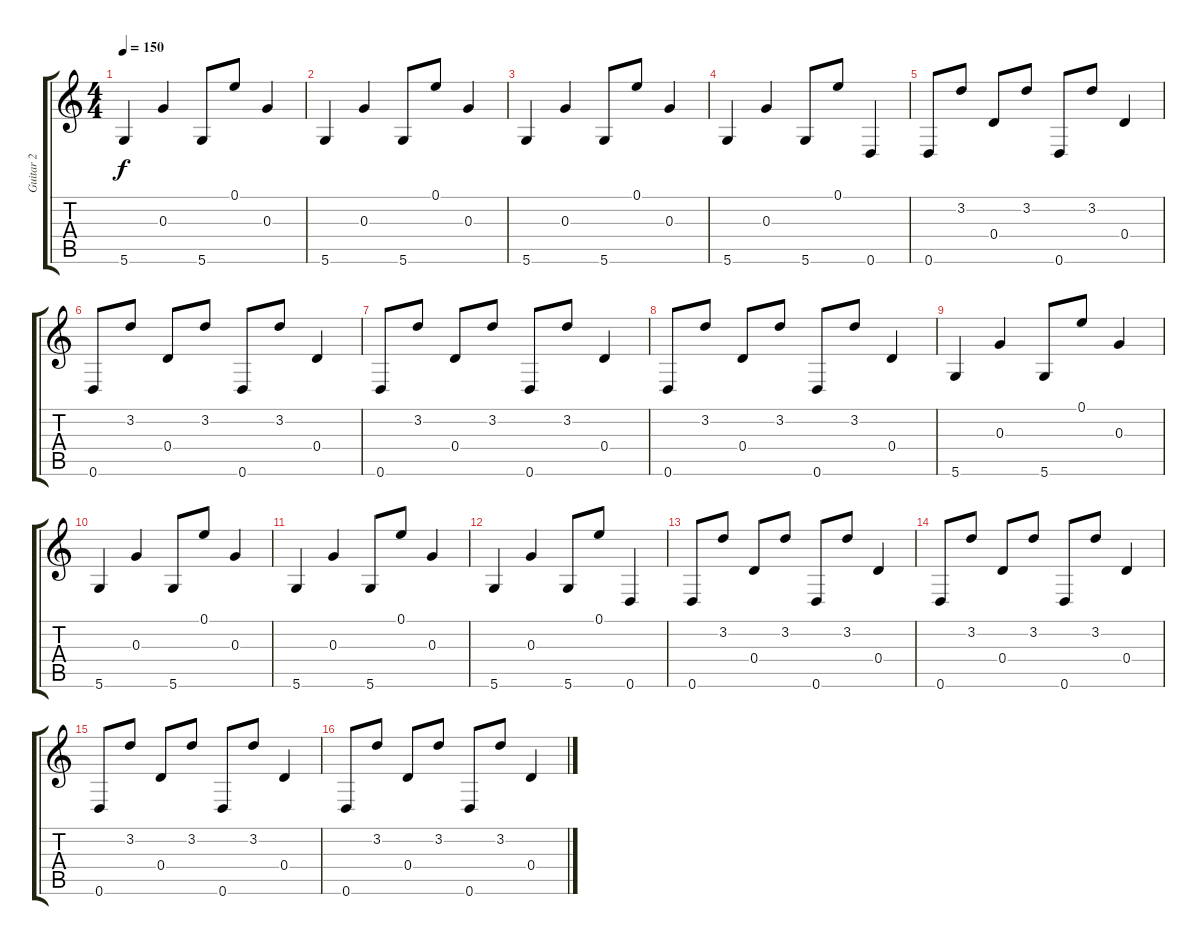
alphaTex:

\track ("Guitar 2" "Guitar 2") {instrument acousticguitarsteel}
\staff {score tabs}
\tuning (E4 B3 G3 D3 A2 D2) {hide}
\ts (4 4)
\tempo 150
\clef g2
\ks c
5.6.4{dy f} 0.3.4 5.6.8 0.1.8 0.3.4 |
5.6.4 0.3.4 5.6.8 0.1.8 0.3.4 |
5.6.4 0.3.4 5.6.8 0.1.8 0.3.4 |
5.6.4 0.3.4 5.6.8 0.1.8 0.6.4 |
0.6.8 3.2.8 0.4.8 3.2.8 0.6.8 3.2.8 0.4.4 |
0.6.8 3.2.8 0.4.8 3.2.8 0.6.8 3.2.8 0.4.4 |
0.6.8 3.2.8 0.4.8 3.2.8 0.6.8 3.2.8 0.4.4 |
0.6.8 3.2.8 0.4.8 3.2.8 0.6.8 3.2.8 0.4.4 |
5.6.4 0.3.4 5.6.8 0.1.8 0.3.4 |
5.6.4 0.3.4 5.6.8 0.1.8 0.3.4 |
5.6.4 0.3.4 5.6.8 0.1.8 0.3.4 |
5.6.4 0.3.4 5.6.8 0.1.8 0.6.4 |
0.6.8 3.2.8 0.4.8 3.2.8 0.6.8 3.2.8 0.4.4 |
0.6.8 3.2.8 0.4.8 3.2.8 0.6.8 3.2.8 0.4.4 |
0.6.8 3.2.8 0.4.8 3.2.8 0.6.8 3.2.8 0.4.4 |
0.6.8 3.2.8 0.4.8 3.2.8 0.6.8 3.2.8 0.4.4
